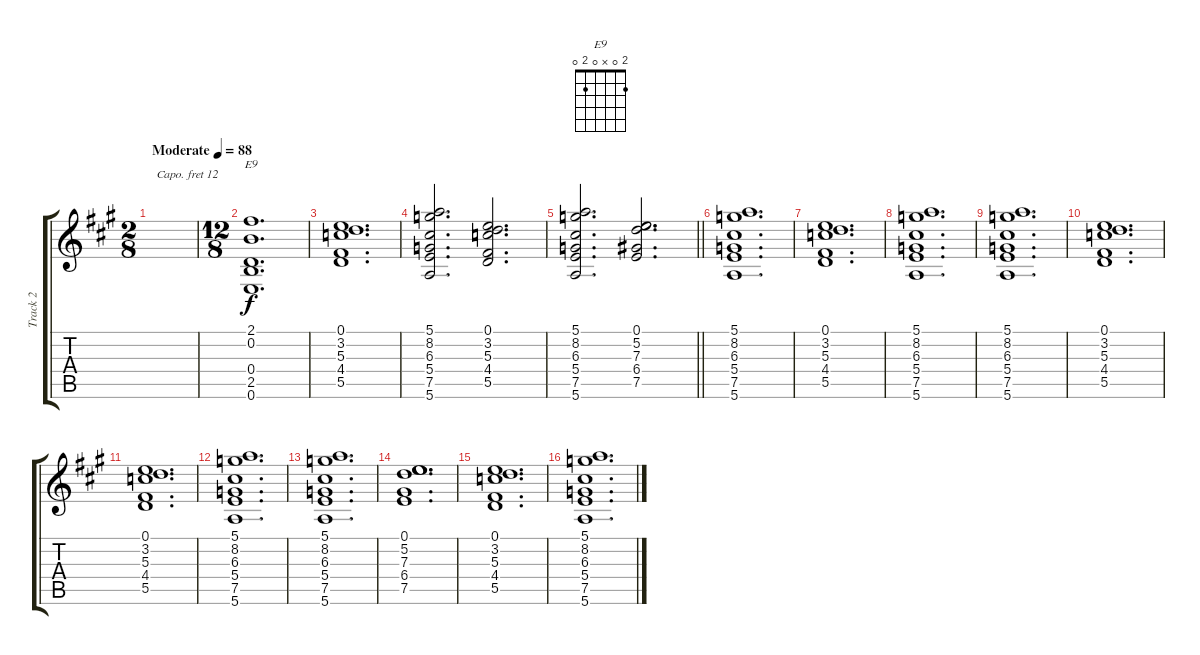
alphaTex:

\track ("Track 2" "Track 2") {instrument drawbarorgan}
\staff {score tabs}
\capo 12
\tuning (E4 B3 G3 D3 A2 E2) {hide}
\chord ("E9" 2 0 x 0 2 0)
\ts (2 8)
\tempo (88 "Moderate")
\clef g2
\ks a
|
\ts (12 8)
(2.1 0.2 0.4 2.5 0.6).1{d ch "E9"} |
(0.1 3.2 5.3 4.4 5.5).1{d} |
(5.1 8.2 6.3 5.4 7.5 5.6).2{d} (0.1 3.2 5.3 4.4 5.5).2{d} |
\barLineRight lightlight
(5.1 8.2 6.3 5.4 7.5 5.6).2{d} (0.1 5.2 7.3 6.4 7.5).2{d} |
(5.1 8.2 6.3 5.4 7.5 5.6).1{d} |
(0.1 3.2 5.3 4.4 5.5).1{d} |
(5.1 8.2 6.3 5.4 7.5 5.6).1{d} |
(5.1 8.2 6.3 5.4 7.5 5.6).1{d} |
(0.1 3.2 5.3 4.4 5.5).1{d} |
(0.1 3.2 5.3 4.4 5.5).1{d} |
(5.1 8.2 6.3 5.4 7.5 5.6).1{d} |
(5.1 8.2 6.3 5.4 7.5 5.6).1{d} |
(0.1 5.2 7.3 6.4 7.5).1{d} |
(0.1 3.2 5.3 4.4 5.5).1{d} |
(5.1 8.2 6.3 5.4 7.5 5.6).1{d}
